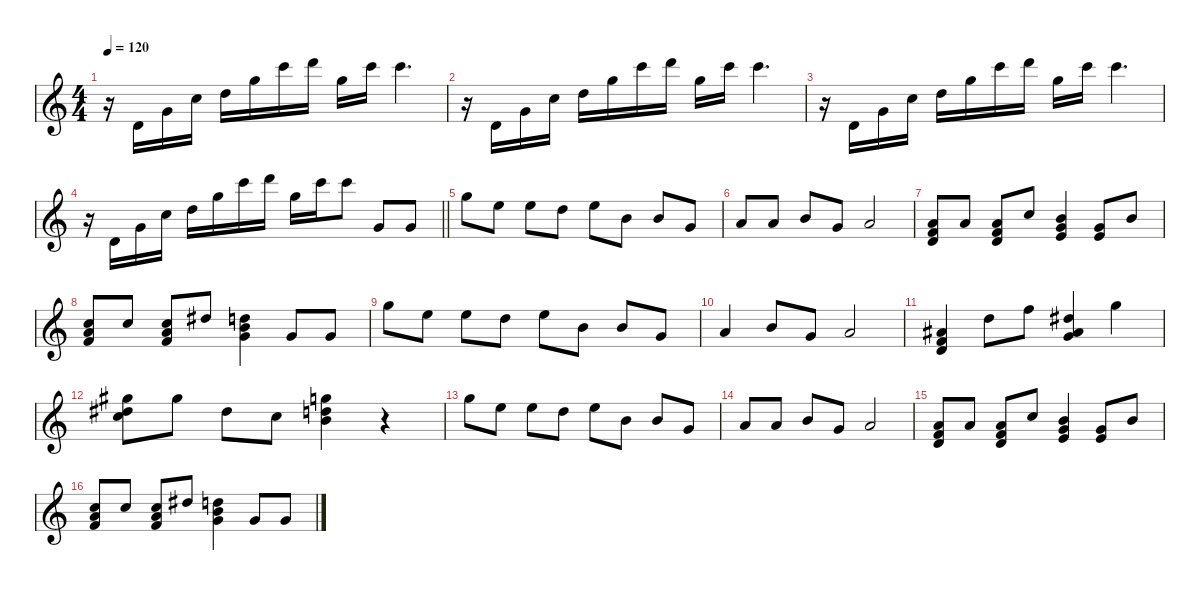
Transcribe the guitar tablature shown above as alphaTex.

\defaultSystemsLayout 4
\hideDynamics
\bracketExtendMode nobrackets
\singleTrackTrackNamePolicy hidden
\multiTrackTrackNamePolicy hidden
\otherSystemsTrackNameOrientation horizontal
\track ("Fills" "pno.") {instrument acousticgrandpiano}
\staff {score}
\tuning (E4 B3 G3 D3 A2 E2)
\ts (4 4)
\tempo 120
\clef g2
\ks c
r.16{dy f instrument acousticgrandpiano beam Down} 3.2.16{beam Up} 3.1.16{beam Up} 8.1.16{beam Up} 10.1.16{beam Down} 15.1.16{beam Down} 20.1.16{beam Down} 22.1.16{beam Down} 20.2.16{beam Down} 20.1.16{beam Down} 20.1.4{d beam Down} |
r.16{beam Down} 17.5.16{beam Up} 17.4.16{beam Up} 17.3.16{beam Up} 15.2.16{beam Down} 15.1.16{beam Down} 20.1.16{beam Down} 22.1.16{beam Down} 20.2.16{beam Down} 20.1.16{beam Down} 20.1.4{d beam Down} |
r.16{beam Down} 17.5.16{beam Up} 17.4.16{beam Up} 17.3.16{beam Up} 15.2.16{beam Down} 15.1.16{beam Down} 20.1.16{beam Down} 22.1.16{beam Down} 20.2.16{beam Down} 20.1.16{beam Down} 20.1.4{d beam Down} |
\barLineRight lightlight
r.16{beam Down} 17.5.16{beam Up} 17.4.16{beam Up} 17.3.16{beam Up} 15.2.16{beam Down} 15.1.16{beam Down} 20.1.16{beam Down} 22.1.16{beam Down} 20.2.16{beam Down} 20.1.16{beam Down} 20.1.8{beam Down} 17.4.8{beam Up} 17.4.8{beam Up} |
15.1.8{beam Down} 17.2.8{beam Down} 17.2.8{beam Down} 15.2.8{beam Down} 17.2.8{beam Down} 16.3.8{beam Down} 16.3.8{beam Up} 17.4.8{beam Up} |
14.3.8{beam Up} 14.3.8{beam Up} 12.2.8{beam Up} 12.3.8{beam Up} 10.2.2{beam Up} |
(10.2 10.3 12.4).8{beam Up} 10.2.8{beam Up} (10.2 10.3 12.4).8{beam Up} 8.1.8{beam Up} (7.1 8.2 9.3).4{beam Up} (8.2 9.3).8{beam Up} 7.1.8{beam Up} |
(8.1 10.2 10.3).8{beam Up} 8.1.8{beam Up} (8.1 10.2 10.3).8{beam Up} 11.1{acc #}.8{beam Up} (10.1 12.2 12.3).4{beam Down} 12.3.8{beam Up} 12.3.8{beam Up} |
15.1.8{beam Down} 12.1.8{beam Down} 12.1.8{beam Down} 10.1.8{beam Down} 12.1.8{beam Down} 12.2.8{beam Down} 12.2.8{beam Up} 12.3.8{beam Up} |
10.2.4{beam Up} 12.2.8{beam Up} 12.3.8{beam Up} 10.2.2{beam Up} |
(11.2{acc #} 10.3 12.4).4{beam Up} 10.1.8{beam Down} 13.1.8{beam Down} (11.1{acc #} 11.2{acc #} 12.3).4{beam Up} 15.1.4{beam Down} |
(16.1{acc #} 16.2{acc #} 17.3).8{beam Down} 16.1{acc #}.8{beam Down} 16.2{acc #}.8{beam Down} 17.3.8{beam Down} (15.1 15.2 16.3).4{beam Down} r.4{beam Down} |
15.1.8{beam Down} 17.2.8{beam Down} 17.2.8{beam Down} 15.2.8{beam Down} 17.2.8{beam Down} 16.3.8{beam Down} 16.3.8{beam Up} 17.4.8{beam Up} |
14.3.8{beam Up} 14.3.8{beam Up} 12.2.8{beam Up} 12.3.8{beam Up} 10.2.2{beam Up} |
(10.2 10.3 12.4).8{beam Up} 10.2.8{beam Up} (10.2 10.3 12.4).8{beam Up} 8.1.8{beam Up} (7.1 8.2 9.3).4{beam Up} (8.2 9.3).8{beam Up} 7.1.8{beam Up} |
(8.1 10.2 10.3).8{beam Up} 8.1.8{beam Up} (8.1 10.2 10.3).8{beam Up} 11.1{acc #}.8{beam Up} (10.1 12.2 12.3).4{beam Down} 12.3.8{beam Up} 12.3.8{beam Up}
